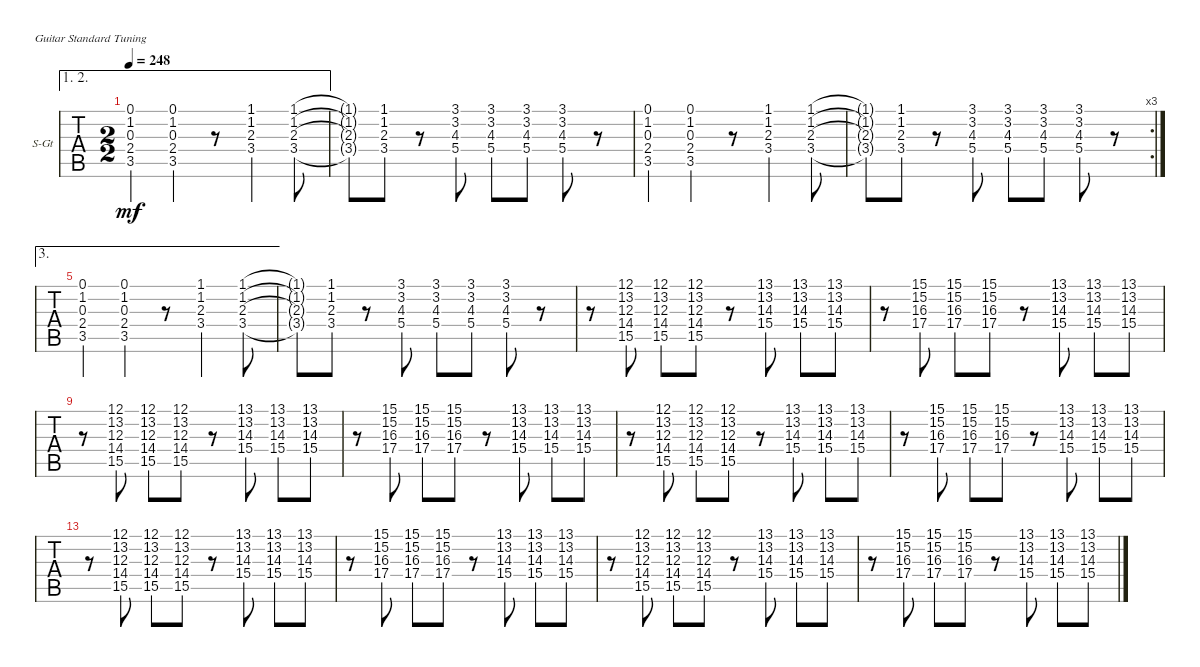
\bracketExtendMode nobrackets
\firstSystemTrackNameOrientation horizontal
\otherSystemsTrackNameOrientation horizontal
\defaultBarNumberDisplay FirstOfSystem
\track ("Acoustic" "S-Gt") {instrument acousticguitarsteel}
\staff {tabs}
\tuning (E4 B3 G3 D3 A2 E2)
\ae (1 2)
\ts (2 2)
\tempo 248
\clef g2
\ks c
(0.1 1.2 0.3 2.4 3.5).4{dy mf} (0.1 1.2 0.3 2.4 3.5).4 r.8 (1.1 1.2 2.3 3.4).4 (1.1 1.2 2.3 3.4).8 |
(1.1{t} 1.2{t} 2.3{t} 3.4{t}).8 (1.1 1.2 2.3 3.4).8 r.8 (3.1 3.2 4.3 5.4).8 (3.1 3.2 4.3 5.4).8 (3.1 3.2 4.3 5.4).8 (3.1 3.2 4.3 5.4).8 r.8 |
(0.1 1.2 0.3 2.4 3.5).4 (0.1 1.2 0.3 2.4 3.5).4 r.8 (1.1 1.2 2.3 3.4).4 (1.1 1.2 2.3 3.4).8 |
\rc 3
(1.1{t} 1.2{t} 2.3{t} 3.4{t}).8 (1.1 1.2 2.3 3.4).8 r.8 (3.1 3.2 4.3 5.4).8 (3.1 3.2 4.3 5.4).8 (3.1 3.2 4.3 5.4).8 (3.1 3.2 4.3 5.4).8 r.8 |
\ae 3
(0.1 1.2 0.3 2.4 3.5).4 (0.1 1.2 0.3 2.4 3.5).4 r.8 (1.1 1.2 2.3 3.4).4 (1.1 1.2 2.3 3.4).8 |
(1.1{t} 1.2{t} 2.3{t} 3.4{t}).8 (1.1 1.2 2.3 3.4).8 r.8 (3.1 3.2 4.3 5.4).8 (3.1 3.2 4.3 5.4).8 (3.1 3.2 4.3 5.4).8 (3.1 3.2 4.3 5.4).8 r.8 |
r.8 (12.1 13.2 12.3 14.4 15.5).8 (12.1 13.2 12.3 14.4 15.5).8 (12.1 13.2 12.3 14.4 15.5).8 r.8 (13.1 13.2 14.3 15.4).8 (13.1 13.2 14.3 15.4).8 (13.1 13.2 14.3 15.4).8 |
r.8 (15.1 15.2 16.3 17.4).8 (15.1 15.2 16.3 17.4).8 (15.1 15.2 16.3 17.4).8 r.8 (13.1 13.2 14.3 15.4).8 (13.1 13.2 14.3 15.4).8 (13.1 13.2 14.3 15.4).8 |
r.8 (12.1 13.2 12.3 14.4 15.5).8 (12.1 13.2 12.3 14.4 15.5).8 (12.1 13.2 12.3 14.4 15.5).8 r.8 (13.1 13.2 14.3 15.4).8 (13.1 13.2 14.3 15.4).8 (13.1 13.2 14.3 15.4).8 |
r.8 (15.1 15.2 16.3 17.4).8 (15.1 15.2 16.3 17.4).8 (15.1 15.2 16.3 17.4).8 r.8 (13.1 13.2 14.3 15.4).8 (13.1 13.2 14.3 15.4).8 (13.1 13.2 14.3 15.4).8 |
r.8 (12.1 13.2 12.3 14.4 15.5).8 (12.1 13.2 12.3 14.4 15.5).8 (12.1 13.2 12.3 14.4 15.5).8 r.8 (13.1 13.2 14.3 15.4).8 (13.1 13.2 14.3 15.4).8 (13.1 13.2 14.3 15.4).8 |
r.8 (15.1 15.2 16.3 17.4).8 (15.1 15.2 16.3 17.4).8 (15.1 15.2 16.3 17.4).8 r.8 (13.1 13.2 14.3 15.4).8 (13.1 13.2 14.3 15.4).8 (13.1 13.2 14.3 15.4).8 |
r.8 (12.1 13.2 12.3 14.4 15.5).8 (12.1 13.2 12.3 14.4 15.5).8 (12.1 13.2 12.3 14.4 15.5).8 r.8 (13.1 13.2 14.3 15.4).8 (13.1 13.2 14.3 15.4).8 (13.1 13.2 14.3 15.4).8 |
r.8 (15.1 15.2 16.3 17.4).8 (15.1 15.2 16.3 17.4).8 (15.1 15.2 16.3 17.4).8 r.8 (13.1 13.2 14.3 15.4).8 (13.1 13.2 14.3 15.4).8 (13.1 13.2 14.3 15.4).8 |
r.8 (12.1 13.2 12.3 14.4 15.5).8 (12.1 13.2 12.3 14.4 15.5).8 (12.1 13.2 12.3 14.4 15.5).8 r.8 (13.1 13.2 14.3 15.4).8 (13.1 13.2 14.3 15.4).8 (13.1 13.2 14.3 15.4).8 |
r.8 (15.1 15.2 16.3 17.4).8 (15.1 15.2 16.3 17.4).8 (15.1 15.2 16.3 17.4).8 r.8 (13.1 13.2 14.3 15.4).8 (13.1 13.2 14.3 15.4).8 (13.1 13.2 14.3 15.4).8
